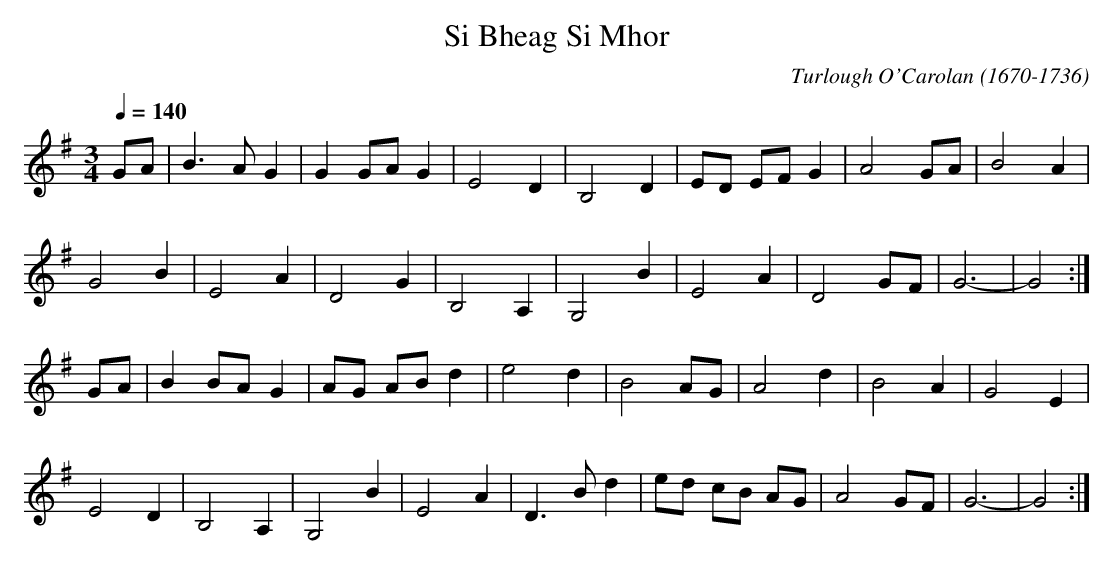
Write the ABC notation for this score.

X:1
T:Si Bheag Si Mhor
C:Turlough O'Carolan (1670-1736)
M:3/4
L:1/8
Q:1/4=140
K:Gmaj clef=treble
GA |\
B2>A2 G2 | G2 GA G2 | E4 D2 | B,4 D2 |\
ED EF G2 | A4 GA | B4 A2 |
G4 B2 | E4 A2 | D4 G2 | B,4 A,2 |\
G,4 B2 | E4 A2 | D4 GF | G6- | G4 :|
GA |\
B2 BA G2 | AG AB d2 | e4 d2 | B4 AG |\
A4 d2 | B4 A2 | G4 E2 |
E4 D2 | B,4 A,2 | G,4 B2 | E4 A2 | D2>B2 d2 |\
ed cB AG | A4 GF | G6- | G4 :|
